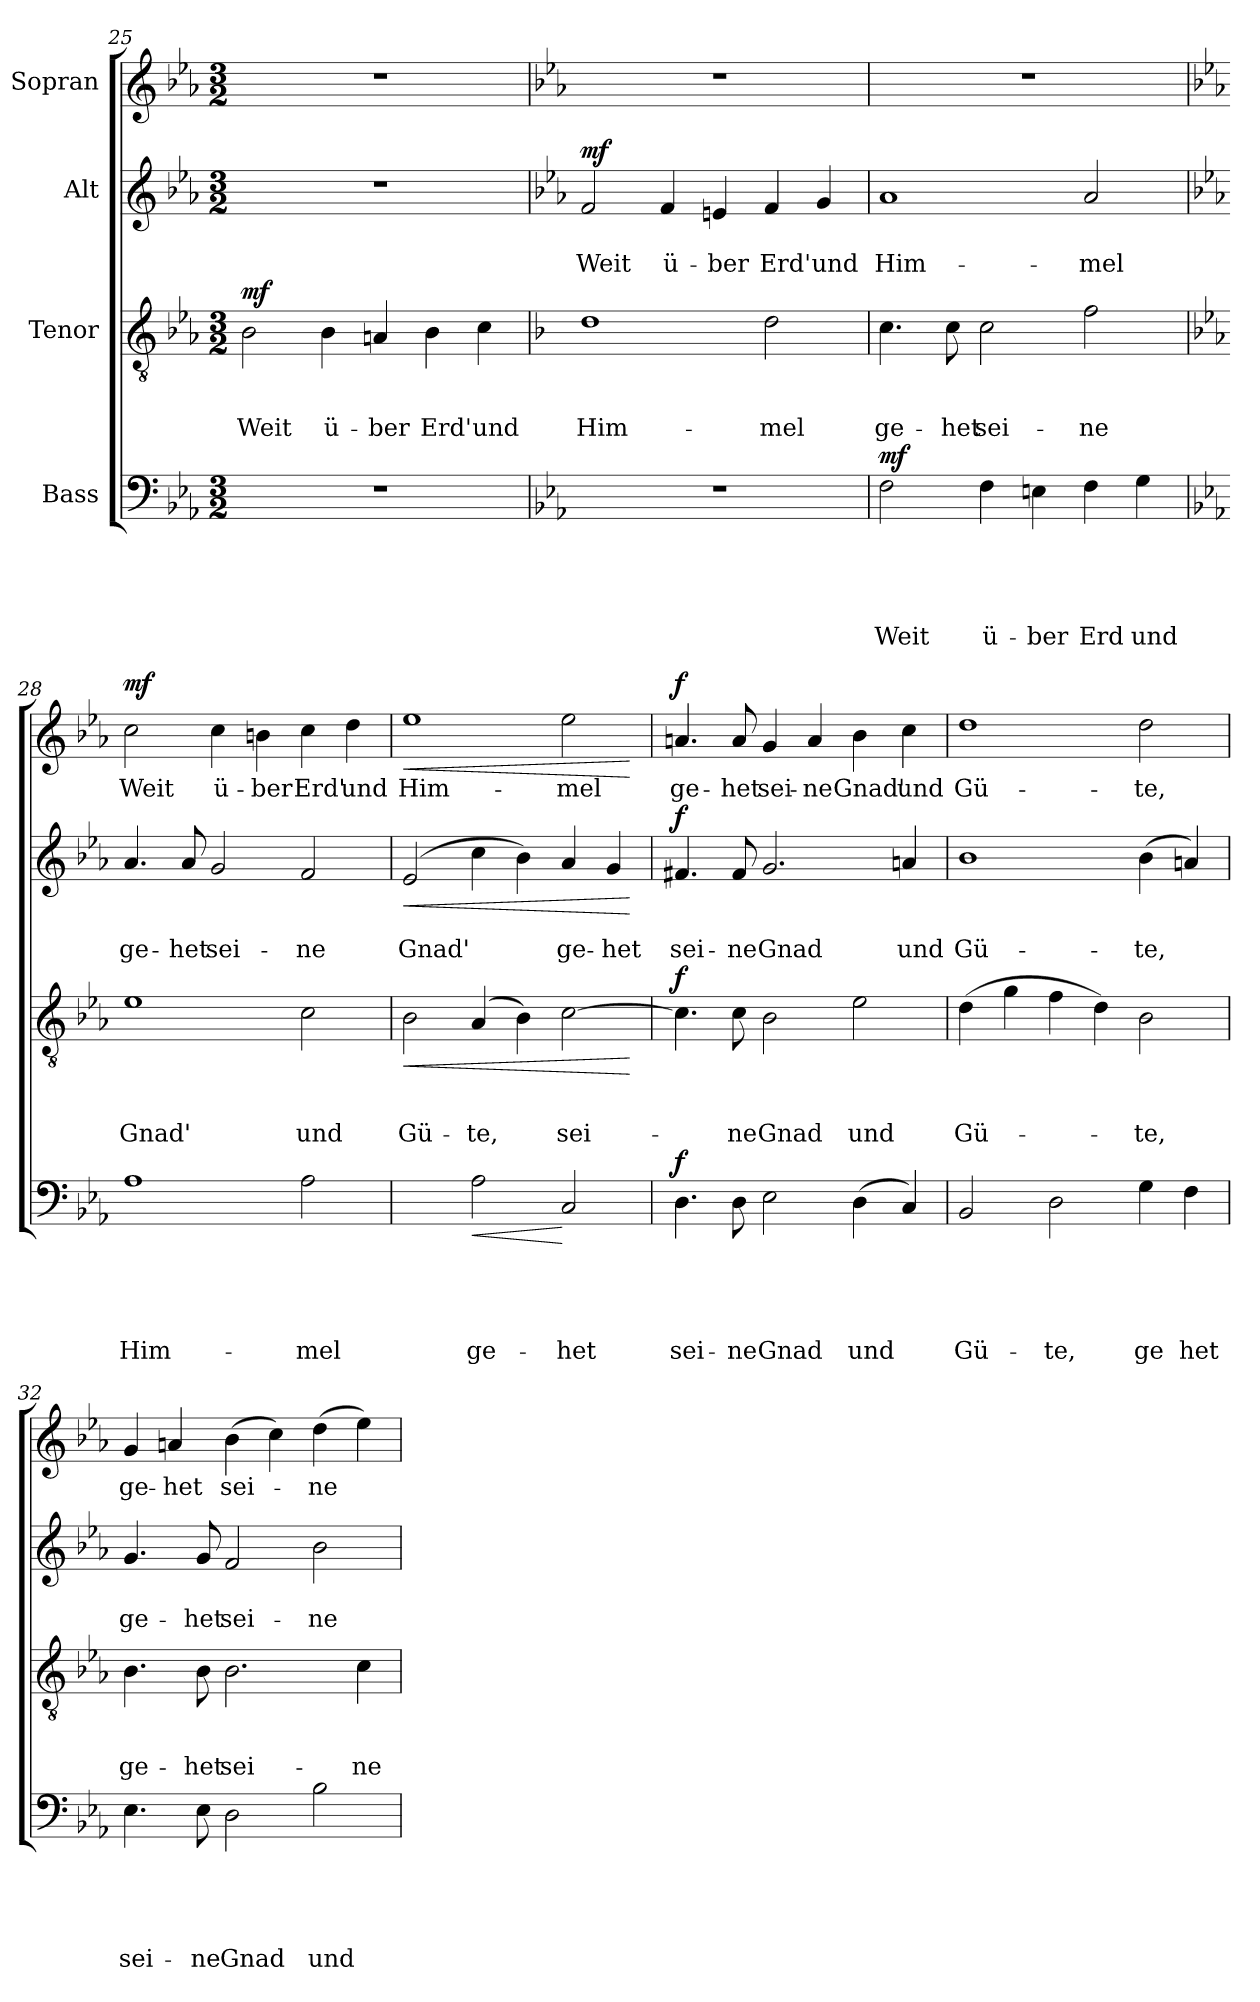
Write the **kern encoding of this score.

**kern	**text	**text	**text	**text	**text	**dynam	**kern	**text	**text	**text	**dynam	**kern	**text	**text	**dynam	**kern	**text	**dynam
*part4	*part4	*part4	*part4	*part4	*part4	*part4	*part3	*part3	*part3	*part3	*part3	*part2	*part2	*part2	*part2	*part1	*part1	*part1
*staff4	*staff4	*staff4	*staff4	*staff4	*staff4	*staff4	*staff3	*staff3	*staff3	*staff3	*staff3	*staff2	*staff2	*staff2	*staff2	*staff1	*staff1	*staff1
*I"Bass	*	*	*	*	*	*	*I"Tenor	*	*	*	*	*I"Alt	*	*	*	*I"Sopran	*	*
*clefF4	*	*	*	*	*	*	*clefGv2	*	*	*	*	*clefG2	*	*	*	*clefG2	*	*
*k[b-e-a-]	*	*	*	*	*	*	*k[b-e-a-]	*	*	*	*	*k[b-e-a-]	*	*	*	*k[b-e-a-]	*	*
*E-:	*	*	*	*	*	*	*E-:	*	*	*	*	*E-:	*	*	*	*E-:	*	*
*M3/2	*	*	*	*	*	*	*M3/2	*	*	*	*	*M3/2	*	*	*	*M3/2	*	*
=25	=25	=25	=25	=25	=25	=25	=25	=25	=25	=25	=25	=25	=25	=25	=25	=25	=25	=25
!LO:N:vis=1	!	!	!	!	!	!	!	!	!	!LO:LY:b	!LO:DY:a	!LO:N:vis=1	!	!	!	!LO:N:vis=1	!	!
1.r	.	.	.	.	.	.	2B-\	.	.	Weit	mf	1.r	.	.	.	1.r	.	.
!	!	!	!	!	!	!	!	!	!	!LO:LY:b	!	!	!	!	!	!	!	!
.	.	.	.	.	.	.	4B-\	.	.	ü-	.	.	.	.	.	.	.	.
!	!	!	!	!	!	!	!	!	!	!LO:LY:b	!	!	!	!	!	!	!	!
.	.	.	.	.	.	.	4An/	.	.	-ber	.	.	.	.	.	.	.	.
!	!	!	!	!	!	!	!	!	!	!LO:LY:b	!	!	!	!	!	!	!	!
.	.	.	.	.	.	.	4B-\	.	.	Erd'	.	.	.	.	.	.	.	.
!	!	!	!	!	!	!	!	!	!	!LO:LY:b	!	!	!	!	!	!	!	!
.	.	.	.	.	.	.	4c\	.	.	und	.	.	.	.	.	.	.	.
=26	=26	=26	=26	=26	=26	=26	=26	=26	=26	=26	=26	=26	=26	=26	=26	=26	=26	=26
*	*	*	*	*	*	*	*k[b-]	*	*	*	*	*	*	*	*	*	*	*
*	*	*	*	*	*	*	*F:	*	*	*	*	*	*	*	*	*	*	*
!LO:N:vis=1	!	!	!	!	!	!	!	!	!	!LO:LY:b	!	!	!	!LO:LY:b	!LO:DY:a	!LO:N:vis=1	!	!
1.r	.	.	.	.	.	.	1d	.	.	Him-	.	2f/	.	Weit	mf	1.r	.	.
!	!	!	!	!	!	!	!	!	!	!	!	!	!	!LO:LY:b	!	!	!	!
.	.	.	.	.	.	.	.	.	.	.	.	4f/	.	ü-	.	.	.	.
!	!	!	!	!	!	!	!	!	!	!	!	!	!	!LO:LY:b	!	!	!	!
.	.	.	.	.	.	.	.	.	.	.	.	4en/	.	-ber	.	.	.	.
!	!	!	!	!	!	!	!	!	!	!LO:LY:b	!	!	!	!LO:LY:b	!	!	!	!
.	.	.	.	.	.	.	2d\	.	.	-mel	.	4f/	.	Erd'	.	.	.	.
!	!	!	!	!	!	!	!	!	!	!	!	!	!	!LO:LY:b	!	!	!	!
.	.	.	.	.	.	.	.	.	.	.	.	4g/	.	und	.	.	.	.
=27	=27	=27	=27	=27	=27	=27	=27	=27	=27	=27	=27	=27	=27	=27	=27	=27	=27	=27
!	!	!	!	!	!LO:LY:b	!LO:DY:a	!	!	!	!LO:LY:b	!	!	!	!LO:LY:b	!	!LO:N:vis=1	!	!
2F\	.	.	.	.	-Weit	mf	4.c\	.	.	ge-	.	1a-	.	Him-	.	1.r	.	.
!	!	!	!	!	!	!	!	!	!	!LO:LY:b	!	!	!	!	!	!	!	!
.	.	.	.	.	.	.	8c\	.	.	-het	.	.	.	.	.	.	.	.
!	!	!	!	!	!LO:LY:b	!	!	!	!	!LO:LY:b	!	!	!	!	!	!	!	!
4F\	.	.	.	.	ü-	.	2c\	.	.	sei-	.	.	.	.	.	.	.	.
!	!	!	!	!	!LO:LY:b	!	!	!	!	!	!	!	!	!	!	!	!	!
4En\	.	.	.	.	-ber	.	.	.	.	.	.	.	.	.	.	.	.	.
!	!	!	!	!	!LO:LY:b	!	!	!	!	!LO:LY:b	!	!	!	!LO:LY:b	!	!	!	!
4F\	.	.	.	.	Erd	.	2f\	.	.	-ne	.	2a-/	.	-mel	.	.	.	.
!	!	!	!	!	!LO:LY:b	!	!	!	!	!	!	!	!	!	!	!	!	!
4G\	.	.	.	.	und	.	.	.	.	.	.	.	.	.	.	.	.	.
!!LO:PB:g=z
=28	=28	=28	=28	=28	=28	=28	=28	=28	=28	=28	=28	=28	=28	=28	=28	=28	=28	=28
*	*	*	*	*	*	*	*k[b-e-a-]	*	*	*	*	*	*	*	*	*	*	*
*	*	*	*	*	*	*	*E-:	*	*	*	*	*	*	*	*	*	*	*
!	!	!	!	!	!LO:LY:b	!	!	!	!	!LO:LY:b	!	!	!	!LO:LY:b	!	!	!LO:LY:b	!LO:DY:a
1A-	.	.	.	.	Him-	.	1e-	.	.	Gnad'	.	4.a-/	.	ge-	.	2cc\	Weit	mf
!	!	!	!	!	!	!	!	!	!	!	!	!	!	!LO:LY:b	!	!	!	!
.	.	.	.	.	.	.	.	.	.	.	.	8a-/	.	-het	.	.	.	.
!	!	!	!	!	!	!	!	!	!	!	!	!	!	!LO:LY:b	!	!	!LO:LY:b	!
.	.	.	.	.	.	.	.	.	.	.	.	2g/	.	sei-	.	4cc\	ü-	.
!	!	!	!	!	!	!	!	!	!	!	!	!	!	!	!	!	!LO:LY:b	!
.	.	.	.	.	.	.	.	.	.	.	.	.	.	.	.	4bn\	-ber	.
!	!	!	!	!	!LO:LY:b	!	!	!	!	!LO:LY:b	!	!	!	!LO:LY:b	!	!	!LO:LY:b	!
2A-\	.	.	.	.	-mel	.	2c\	.	.	und	.	2f/	.	-ne	.	4cc\	Erd'	.
!	!	!	!	!	!	!	!	!	!	!	!	!	!	!	!	!	!LO:LY:b	!
.	.	.	.	.	.	.	.	.	.	.	.	.	.	.	.	4dd\	und	.
=29	=29	=29	=29	=29	=29	=29	=29	=29	=29	=29	=29	=29	=29	=29	=29	=29	=29	=29
!	!	!	!	!	!	!	!	!	!	!LO:LY:b	!LO:HP:b	!	!	!LO:LY:b	!LO:HP:b	!	!LO:LY:b	!LO:HP:b
2ryy	.	.	.	.	.	.	2B-\	.	.	Gü-	<	(2e-/	.	Gnad'	<	1ee-	Him-	<
!	!	!	!	!	!LO:LY:b:rj	!LO:HP:b	!	!	!	!LO:LY:b	!	!	!	!	!	!	!	!
2A-\	.	.	.	.	ge-	<	(4A-/	.	.	-te,	.	4cc\	.	.	.	.	.	.
.	.	.	.	.	.	.	4B-\)	.	.	.	.	4b-\)	.	.	.	.	.	.
!	!	!	!	!	!LO:LY:b	!	!	!	!	!LO:LY:b	!	!	!	!LO:LY:b	!	!	!LO:LY:b	!
2C/	.	.	.	.	-het	[	[>2c\	.	.	sei-	.	4a-/	.	ge-	.	2ee-\	-mel	.
!	!	!	!	!	!	!	!	!	!	!	!	!	!	!LO:LY:b	!	!	!	!
.	.	.	.	.	.	.	.	.	.	.	.	4g/	.	-het	.	.	.	.
.	.	.	.	.	.	.	.	.	.	.	[	.	.	.	[	.	.	[
=30	=30	=30	=30	=30	=30	=30	=30	=30	=30	=30	=30	=30	=30	=30	=30	=30	=30	=30
!	!	!	!	!	!LO:LY:b	!LO:DY:a	!	!	!	!	!LO:DY:a	!	!	!LO:LY:b	!LO:DY:a	!	!LO:LY:b	!LO:DY:a
4.D\	.	.	.	.	sei-	f	4.c\]	.	.	.	f	4.f#X/	.	sei-	f	4.an/	ge-	f
!	!	!	!	!	!LO:LY:b	!	!	!	!	!LO:LY:b	!	!	!	!LO:LY:b	!	!	!LO:LY:b	!
8D\	.	.	.	.	-ne	.	8c\	.	.	-ne	.	8f#/	.	-ne	.	8a/	-het	.
!	!	!	!	!	!LO:LY:b	!	!	!	!	!LO:LY:b	!	!	!	!LO:LY:b	!	!	!LO:LY:b	!
2E-\	.	.	.	.	Gnad	.	2B-\	.	.	Gnad	.	2.g/	.	Gnad	.	4g/	sei-	.
!	!	!	!	!	!	!	!	!	!	!	!	!	!	!	!	!	!LO:LY:b	!
.	.	.	.	.	.	.	.	.	.	.	.	.	.	.	.	4a/	-ne	.
!	!	!	!	!	!LO:LY:b	!	!	!	!	!LO:LY:b	!	!	!	!	!	!	!LO:LY:b	!
(>4D\	.	.	.	.	und	.	2e-\	.	.	und	.	.	.	.	.	4b-\	Gnad'	.
!	!	!	!	!	!	!	!	!	!	!	!	!	!	!LO:LY:b	!	!	!LO:LY:b	!
4C/)	.	.	.	.	.	.	.	.	.	.	.	4an/	.	und	.	4cc\	und	.
=31	=31	=31	=31	=31	=31	=31	=31	=31	=31	=31	=31	=31	=31	=31	=31	=31	=31	=31
!	!	!	!	!	!LO:LY:b	!	!	!	!	!LO:LY:b	!	!	!	!LO:LY:b	!	!	!LO:LY:b	!
2BB-/	.	.	.	.	Gü-	.	(>4d\	.	.	Gü-	.	1b-	.	Gü-	.	1dd	Gü-	.
.	.	.	.	.	.	.	4g\	.	.	.	.	.	.	.	.	.	.	.
!	!	!	!	!	!LO:LY:b	!	!	!	!	!	!	!	!	!	!	!	!	!
2D\	.	.	.	.	-te,	.	4f\	.	.	.	.	.	.	.	.	.	.	.
.	.	.	.	.	.	.	4d\)	.	.	.	.	.	.	.	.	.	.	.
!	!	!	!	!	!LO:LY:b	!	!	!	!	!LO:LY:b	!	!	!	!LO:LY:b	!	!	!LO:LY:b	!
4G\	.	.	.	.	ge	.	2B-\	.	.	-te,	.	(>4b-\	.	-te,	.	2dd\	-te,	.
!	!	!	!	!	!LO:LY:b	!	!	!	!	!	!	!	!	!	!	!	!	!
4F\	.	.	.	.	het	.	.	.	.	.	.	4an/)	.	.	.	.	.	.
!!LO:LB:g=z
=32	=32	=32	=32	=32	=32	=32	=32	=32	=32	=32	=32	=32	=32	=32	=32	=32	=32	=32
!	!	!	!	!	!LO:LY:b	!	!	!	!	!LO:LY:b	!	!	!	!LO:LY:b	!	!	!LO:LY:b	!
4.E-\	.	.	.	.	sei-	.	4.B-\	.	.	ge-	.	4.g/	.	ge-	.	4g/	ge-	.
!	!	!	!	!	!	!	!	!	!	!	!	!	!	!	!	!	!LO:LY:b	!
.	.	.	.	.	.	.	.	.	.	.	.	.	.	.	.	4an/	-het	.
!	!	!	!	!	!LO:LY:b	!	!	!	!	!LO:LY:b	!	!	!	!LO:LY:b	!	!	!	!
8E-\	.	.	.	.	-ne	.	8B-\	.	.	-het	.	8g/	.	-het	.	.	.	.
!	!	!	!	!	!LO:LY:b	!	!	!	!	!LO:LY:b	!	!	!	!LO:LY:b	!	!	!LO:LY:b	!
2D\	.	.	.	.	Gnad	.	2.B-\	.	.	sei-	.	2f/	.	sei-	.	(>4b-\	sei-	.
.	.	.	.	.	.	.	.	.	.	.	.	.	.	.	.	4cc\)	.	.
!	!	!	!	!	!LO:LY:b	!	!	!	!	!	!	!	!	!LO:LY:b	!	!	!LO:LY:b	!
2B-\	.	.	.	.	und	.	.	.	.	.	.	2b-\	.	-ne	.	(>4dd\	-ne	.
!	!	!	!	!	!	!	!	!	!	!LO:LY:b	!	!	!	!	!	!	!	!
.	.	.	.	.	.	.	4c\	.	.	-ne	.	.	.	.	.	4ee-\)	.	.
=	=	=	=	=	=	=	=	=	=	=	=	=	=	=	=	=	=	=
*-	*-	*-	*-	*-	*-	*-	*-	*-	*-	*-	*-	*-	*-	*-	*-	*-	*-	*-
